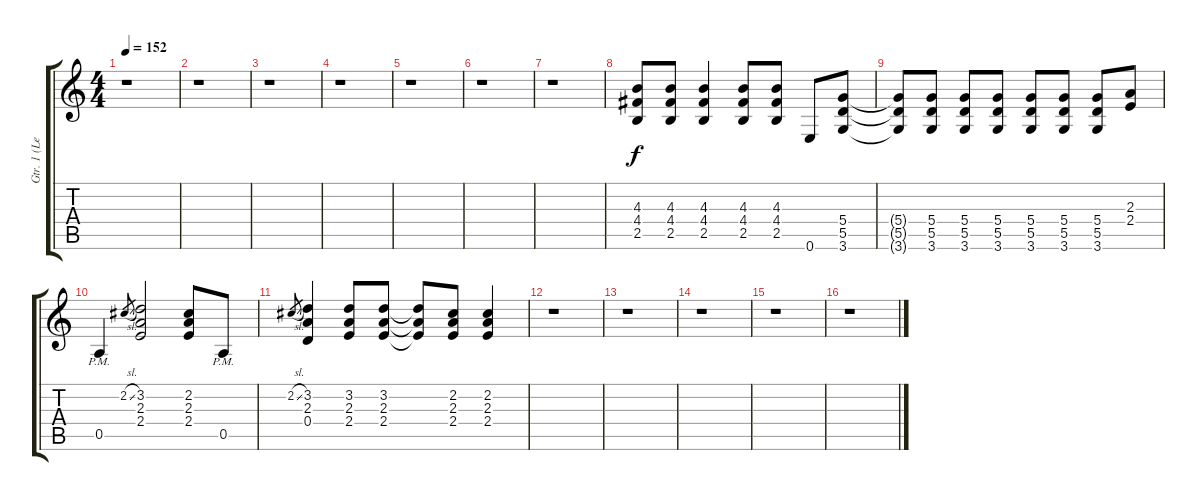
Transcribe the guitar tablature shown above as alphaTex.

\track ("Gtr. 1 (Lead)" "Gtr. 1 (Le") {instrument distortionguitar}
\staff {score tabs}
\tuning (E4 B3 G3 D3 A2 E2) {hide}
\ts (4 4)
\tempo 152
\clef g2
\ks c
r.1{dy f} |
r.1 |
r.1 |
r.1 |
r.1 |
r.1 |
r.1 |
(4.3 4.4 2.5).8 (4.3 4.4 2.5).8 (4.3 4.4 2.5).4 (4.3 4.4 2.5).8 (4.3 4.4 2.5).8 0.6.8 (5.4 5.5 3.6).8 |
(5.4{t} 5.5{t} 3.6{t}).8 (5.4 5.5 3.6).8 (5.4 5.5 3.6).8 (5.4 5.5 3.6).8 (5.4 5.5 3.6).8 (5.4 5.5 3.6).8 (5.4 5.5 3.6).8 (2.3 2.4).8 |
0.5{pm}.4 2.2{sl}.8{gr} (3.2 2.3 2.4).2 (2.2 2.3 2.4).8 0.5{pm}.8 |
2.2{sl}.8{gr} (3.2 2.3 0.4).4 (3.2 2.3 2.4).8 (3.2 2.3 2.4).8 (3.2{t} 2.3{t} 2.4{t}).8 (2.2 2.3 2.4).8 (2.2 2.3 2.4).4 |
r.1 |
r.1 |
r.1 |
r.1 |
r.1
